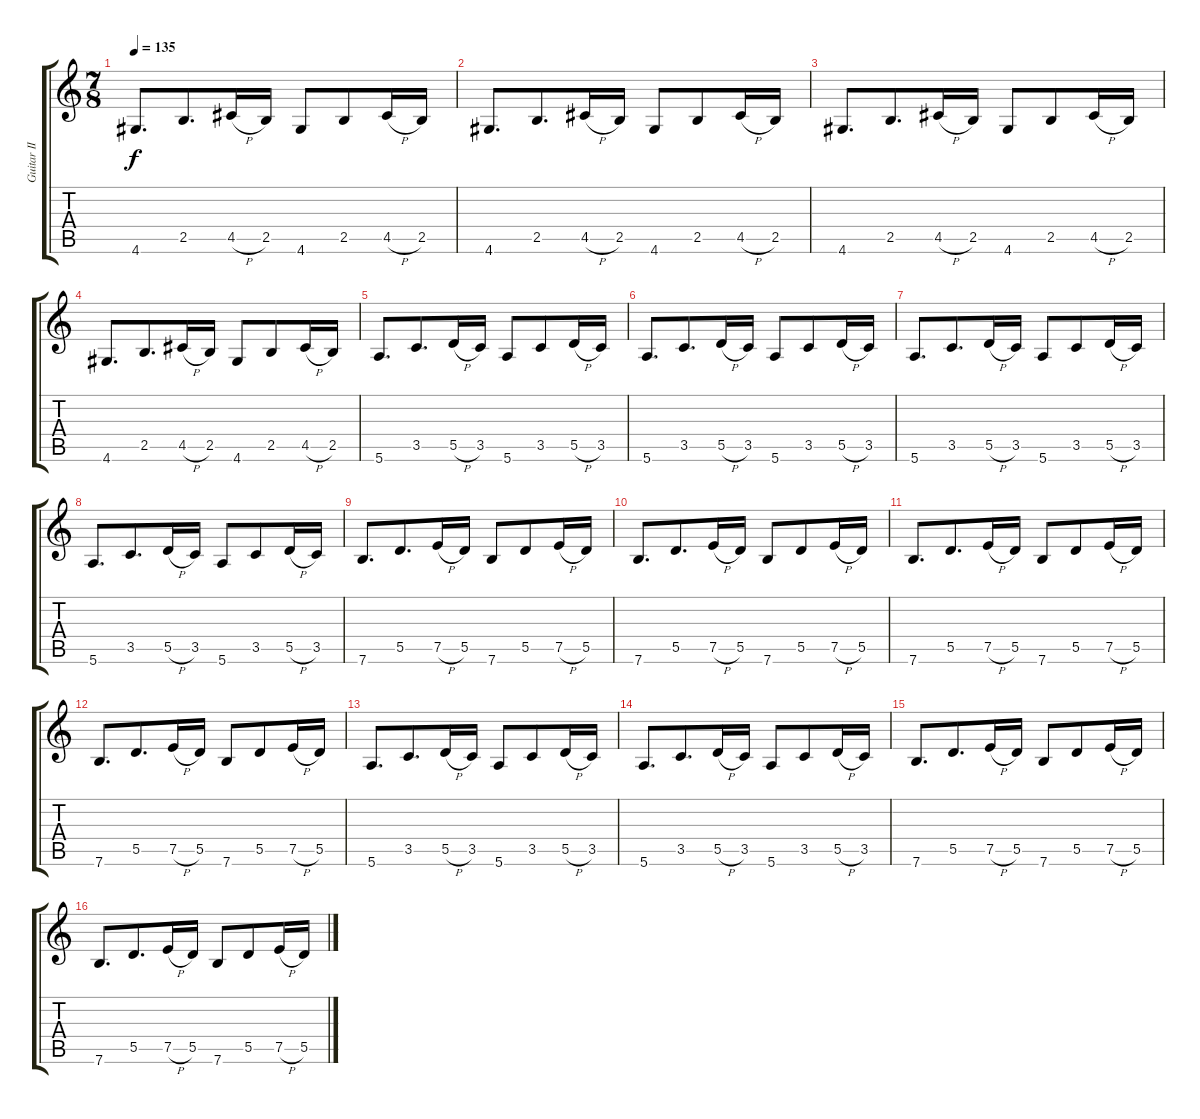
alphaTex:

\track ("Guitar II" "Guitar II") {instrument overdrivenguitar}
\staff {score tabs}
\tuning (E4 B3 G3 D3 A2 E2) {hide}
\ts (7 8)
\tempo 135
\clef g2
\ks c
4.6.8{d dy f} 2.5.8{d} 4.5{h}.16 2.5.16 4.6.8 2.5.8 4.5{h}.16 2.5.16 |
4.6.8{d} 2.5.8{d} 4.5{h}.16 2.5.16 4.6.8 2.5.8 4.5{h}.16 2.5.16 |
4.6.8{d} 2.5.8{d} 4.5{h}.16 2.5.16 4.6.8 2.5.8 4.5{h}.16 2.5.16 |
4.6.8{d} 2.5.8{d} 4.5{h}.16 2.5.16 4.6.8 2.5.8 4.5{h}.16 2.5.16 |
5.6.8{d} 3.5.8{d} 5.5{h}.16 3.5.16 5.6.8 3.5.8 5.5{h}.16 3.5.16 |
5.6.8{d} 3.5.8{d} 5.5{h}.16 3.5.16 5.6.8 3.5.8 5.5{h}.16 3.5.16 |
5.6.8{d} 3.5.8{d} 5.5{h}.16 3.5.16 5.6.8 3.5.8 5.5{h}.16 3.5.16 |
5.6.8{d} 3.5.8{d} 5.5{h}.16 3.5.16 5.6.8 3.5.8 5.5{h}.16 3.5.16 |
7.6.8{d} 5.5.8{d} 7.5{h}.16 5.5.16 7.6.8 5.5.8 7.5{h}.16 5.5.16 |
7.6.8{d} 5.5.8{d} 7.5{h}.16 5.5.16 7.6.8 5.5.8 7.5{h}.16 5.5.16 |
7.6.8{d} 5.5.8{d} 7.5{h}.16 5.5.16 7.6.8 5.5.8 7.5{h}.16 5.5.16 |
7.6.8{d} 5.5.8{d} 7.5{h}.16 5.5.16 7.6.8 5.5.8 7.5{h}.16 5.5.16 |
5.6.8{d} 3.5.8{d} 5.5{h}.16 3.5.16 5.6.8 3.5.8 5.5{h}.16 3.5.16 |
5.6.8{d} 3.5.8{d} 5.5{h}.16 3.5.16 5.6.8 3.5.8 5.5{h}.16 3.5.16 |
7.6.8{d} 5.5.8{d} 7.5{h}.16 5.5.16 7.6.8 5.5.8 7.5{h}.16 5.5.16 |
7.6.8{d} 5.5.8{d} 7.5{h}.16 5.5.16 7.6.8 5.5.8 7.5{h}.16 5.5.16
